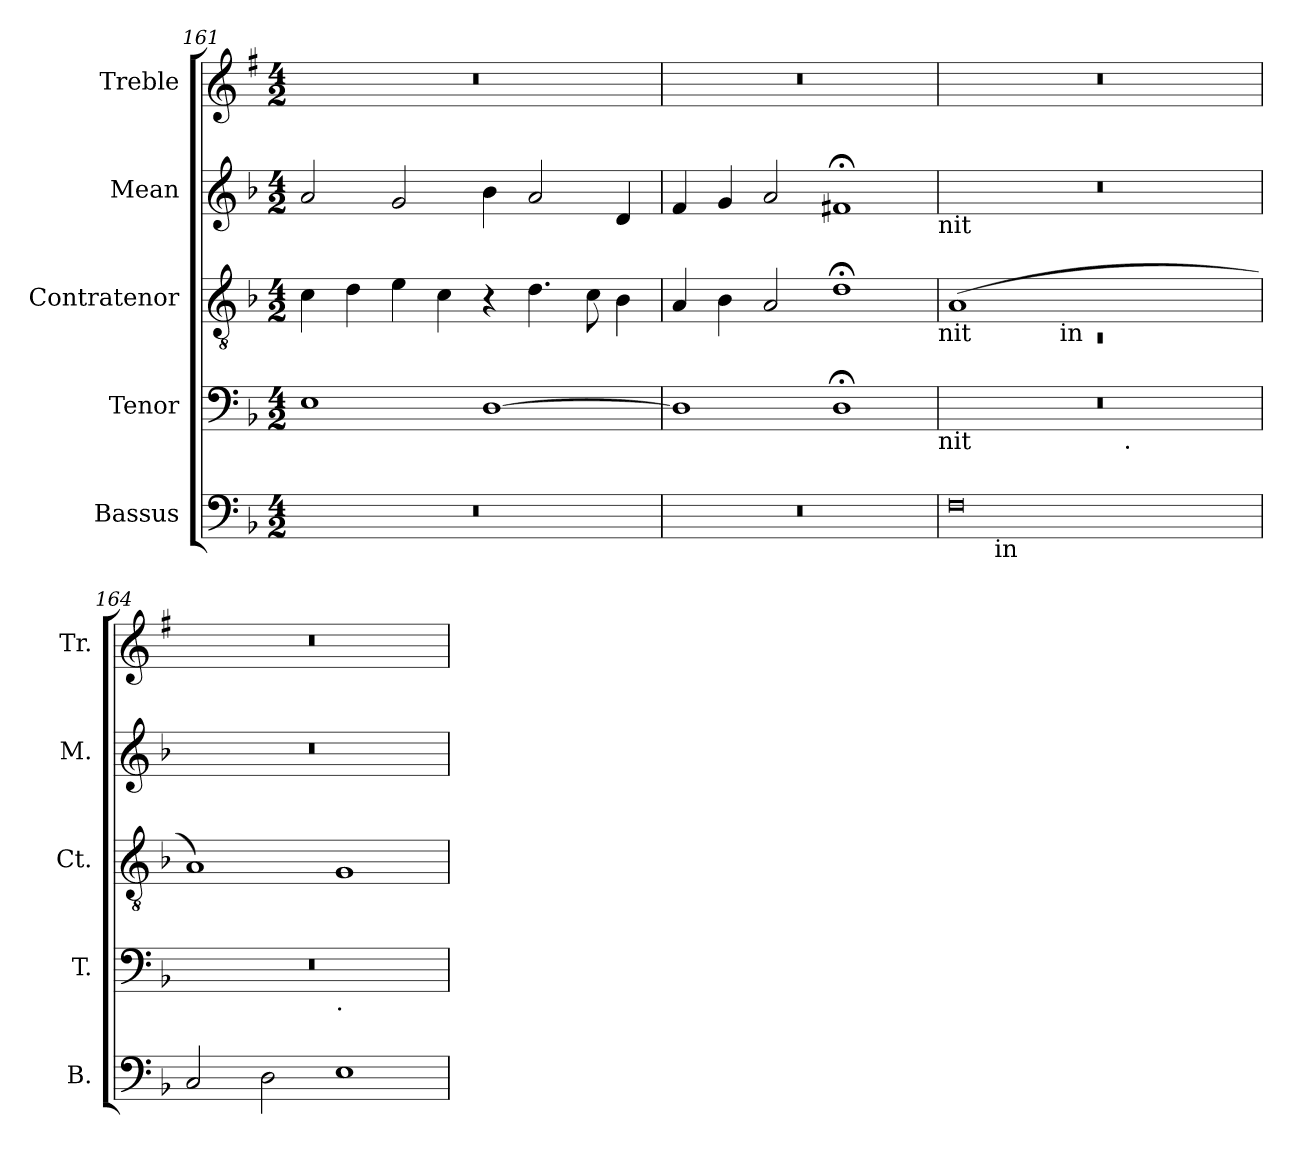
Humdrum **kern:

**kern	**kern	**kern	**kern	**kern
*part5	*part4	*part3	*part2	*part1
*staff5	*staff4	*staff3	*staff2	*staff1
*I"Bassus	*I"Tenor	*I"Contratenor	*I"Mean	*I"Treble
*I'B.	*I'T.	*I'Ct.	*I'M.	*I'Tr.
*clefF4	*clefF4	*clefGv2	*clefG2	*clefG2
*ITrd7c12	*	*	*	*ITrd1c2
*k[b-]	*k[b-]	*k[b-]	*k[b-]	*k[b-]
*F:	*F:	*F:	*F:	*F:
*M4/2	*M4/2	*M4/2	*M4/2	*M4/2
=161	=161	=161	=161	=161
0r	1E	4c\	2a/	0r
.	.	4d\	.	.
.	.	4e\	2g/	.
.	.	4c\	.	.
.	[>1D	4r	4b-\	.
.	.	4.d\	2a/	.
.	.	8c\	.	.
.	.	4B-\	4d/	.
=162	=162	=162	=162	=162
0r	1D]	4A/	4f/	0r
.	.	4B-\	4g/	.
.	.	2A/	2a/	.
.	1D;<	1d;<	1f#X;	.
!	!	!	!LO:TX:b:t=nit	!
!	!	!LO:TX:b:t=nit	!	!
!	!LO:TX:b:t=nit	!	!	!
!!LO:PB:g=z
=163	=163	=163	=163	=163
*	*	*^	*	*
!	!	!	!LO:N:vis=1	!	!
*^	*^	*	*^	*	*
0FF	4ryy	0r	1ryy	2ryy	0rC	(<1A	0r	0r
!	!LO:TX:b:t=in	!	!	!	!	!	!	!
.	1..ryy	.	.	.	.	.	.	.
.	.	.	.	16ryy	.	.	.	.
!	!	!	!	!LO:TX:b:t=in	!	!	!	!
.	.	.	.	1ryy	.	.	.	.
!	!	!	!LO:TX:b:t=.	!	!	!	!	!
.	.	.	1ryy	.	.	1ryy	.	.
.	.	.	.	4..ryy	.	.	.	.
*v	*v	*	*	*v	*v	*v	*	*
=164	=164	=164	=164	=164	=164
2CC/	0r	1ryy	1A)	0r	0r
2DD\	.	.	.	.	.
!	!	!LO:TX:b:t=.	!	!	!
1EE	.	1ryy	1G	.	.
*	*v	*v	*	*	*
=	=	=	=	=
*-	*-	*-	*-	*-
